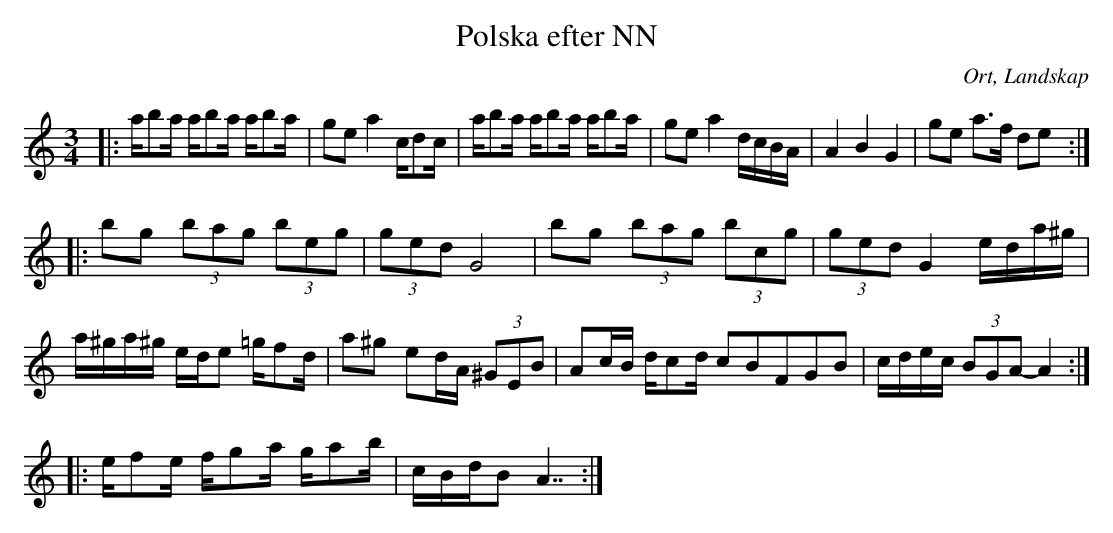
X:1
T:Polska efter NN
O:Ort, Landskap
M:3/4
L:1/8
K:C
|: a/ba/ a/ba/ a/ba/|ge a2 c/dc/| a/ba/ a/ba/ a/ba/ | ge a2 d/c/B/A/| A2 B2 G2 | ge a>f de:|
|:bg (3bag (3beg| (3ged G4 |bg (3bag (3bcg| (3ged G2 e/d/a/^g/| a/^g/a/^g/ e/d/e =g/fd/ |a^g ed/A/ (3^GEB| Ac/B/ d/cd/ c2/5B2/5F2/5G2/5B2/5|  c/d/e/c/ (3BGA-A2 :|
|:e/fe/ f/ga/ g/ab/ | c/B/d/B A7/2:|
